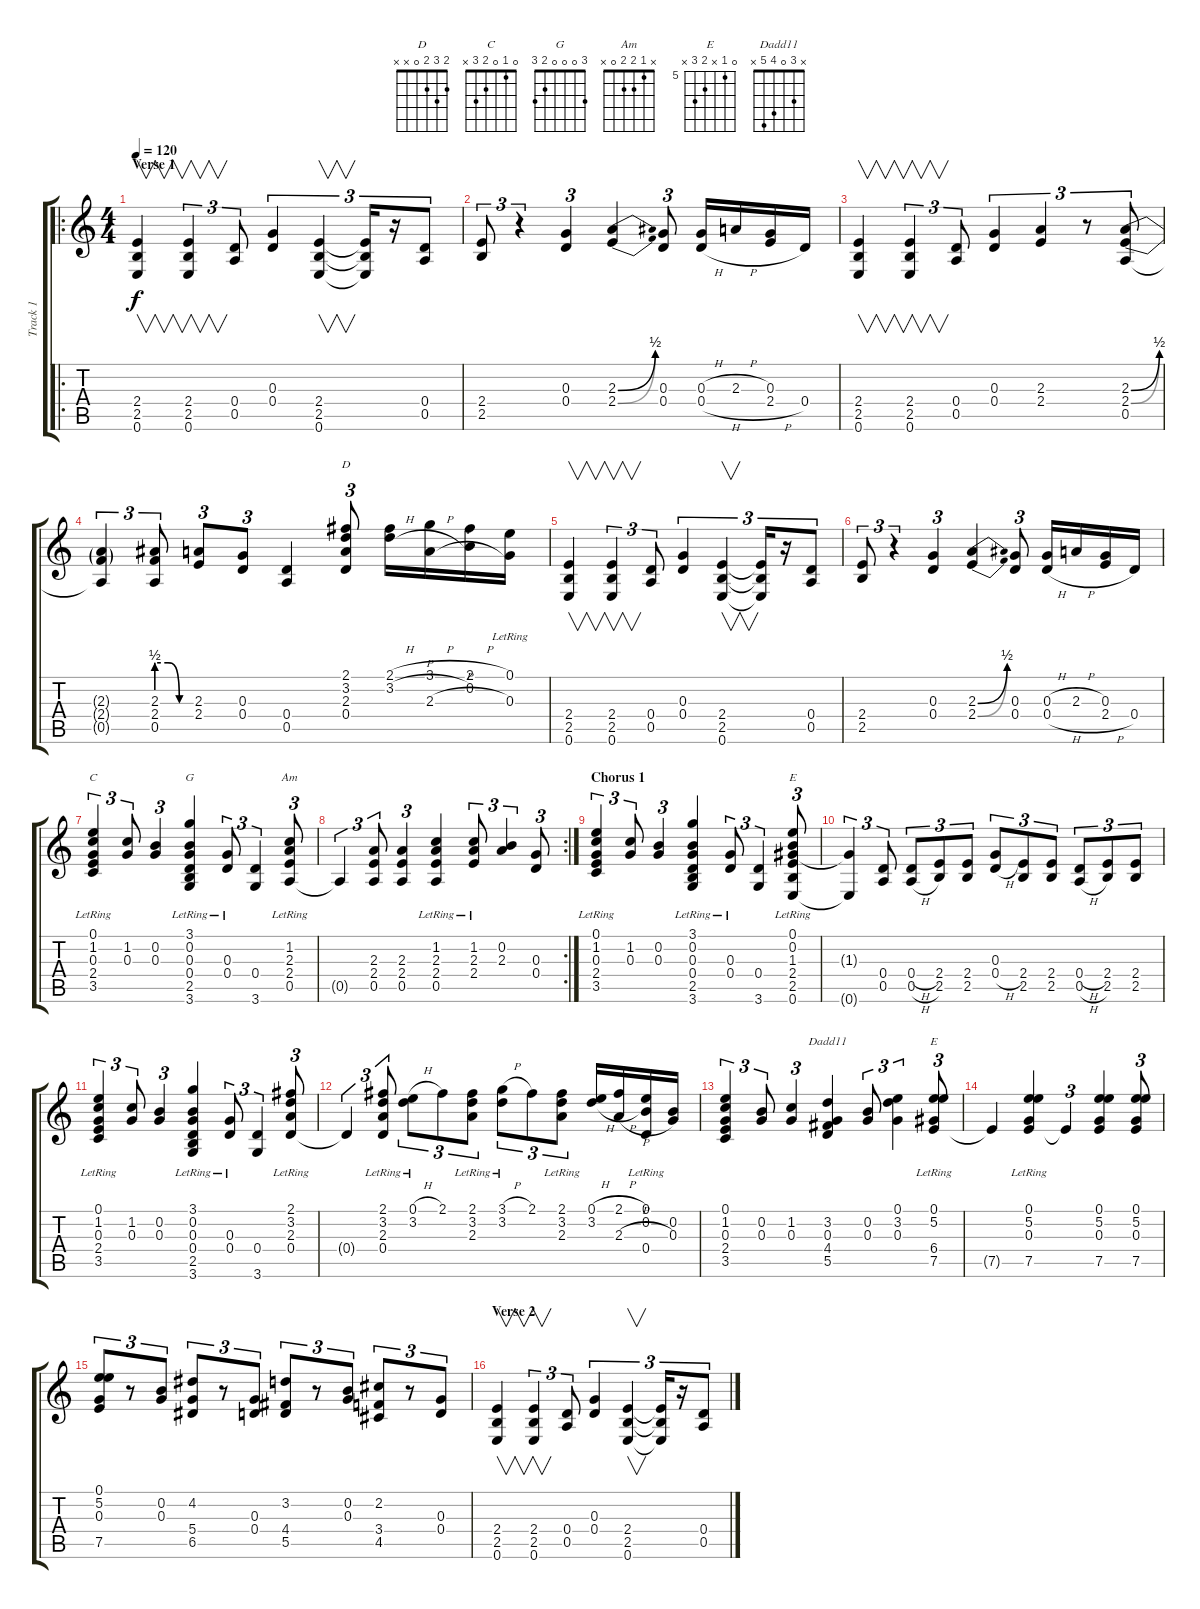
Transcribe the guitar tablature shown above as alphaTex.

\track ("Track 1" "Track 1") {instrument acousticguitarnylon}
\staff {score tabs}
\tuning (E4 B3 G3 D3 A2 E2) {hide}
\chord ("D" 2 3 2 0 x x)
\chord ("C" 0 1 0 2 3 x)
\chord ("G" 3 0 0 0 2 3)
\chord ("Am" x 1 2 2 0 x)
\chord ("E" 0 0 1 2 2 0)
\chord ("Dadd11" x 3 0 4 5 x)
\chord ("E" 0 5 x 6 7 x) {firstfret 5}
\ro
\ts (4 4)
\section ("" "Verse 1")
\tempo 120
\tempo 170
\tempo 120
\clef g2
\ks c
(2.4 2.5 0.6).4{v dy f instrument acousticguitarnylon} (2.4 2.5 0.6).4{v tu (3 2)} (0.4 0.5).8{tu (3 2)} (0.3 0.4).4{tu (3 2)} (2.4 2.5 0.6).4{v tu (3 2)} (2.4{t} 2.5{t} 0.6{t}).16{tu (3 2)} r.16{tu (3 2)} (0.4 0.5).8{tu (3 2)} |
(2.4 2.5).8{tu (3 2)} r.4{tu (3 2)} (0.3 0.4).4{tu (3 2)} (2.3{be (bend 0 0 60 2)} 2.4{be (bend 0 0 60 2)}).4 (0.3 0.4).8{tu (3 2)} (0.3{h} 0.4{h}).16 2.3{h}.16 (0.3 2.4{h}).16 0.4.16 |
(2.4 2.5 0.6).4{v} (2.4 2.5 0.6).4{v tu (3 2)} (0.4 0.5).8{tu (3 2)} (0.3 0.4).4{tu (3 2)} (2.3 2.4).4{tu (3 2)} r.8{tu (3 2)} (2.3{be (bend 0 0 60 2)} 2.4{be (bend 0 0 60 2)} 0.5).8{tu (3 2)} |
(2.3{t} 2.4{t} 0.5{t}).4{tu (3 2)} (2.3{be (custom 0 2 20 2 40 0 60 0)} 2.4{be (custom 0 2 20 2 40 0 60 0)} 0.5).8{tu (3 2)} (2.3 2.4).8{tu (3 2)} (0.3 0.4).8{tu (3 2)} (0.4 0.5).4 (2.1 3.2 2.3 0.4).8{tu (3 2) ch "D"} (2.1{h} 3.2{h}).16 (3.1{h} 2.3{h}).16 (2.1{h} 0.2).16 (0.1{lr} 0.3{lr}).16 |
(2.4 2.5 0.6).4{v} (2.4 2.5 0.6).4{v tu (3 2)} (0.4 0.5).8{tu (3 2)} (0.3 0.4).4{tu (3 2)} (2.4 2.5 0.6).4{v tu (3 2)} (2.4{t} 2.5{t} 0.6{t}).16{tu (3 2)} r.16{tu (3 2)} (0.4 0.5).8{tu (3 2)} |
(2.4 2.5).8{tu (3 2)} r.4{tu (3 2)} (0.3 0.4).4{tu (3 2)} (2.3{be (bend 0 0 60 2)} 2.4{be (bend 0 0 60 2)}).4 (0.3 0.4).8{tu (3 2)} (0.3{h} 0.4{h}).16 2.3{h}.16 (0.3 2.4{h}).16 0.4.16 |
(0.1{lr} 1.2 0.3 2.4{lr} 3.5{lr}).4{tu (3 2) ch "C"} (1.2 0.3).8{tu (3 2)} (0.2 0.3).4{tu (3 2)} (3.1{lr} 0.2{lr} 0.3 0.4 2.5{lr} 3.6{lr}).4{ch "G"} (0.3{lr} 0.4).8{tu (3 2)} (0.4 3.6).4{tu (3 2)} (1.2{lr} 2.3{lr} 2.4{lr} 0.5).8{tu (3 2) ch "Am"} |
\rc 2
0.5{t}.4{tu (3 2)} (2.3 2.4 0.5).8{tu (3 2)} (2.3 2.4 0.5).4{tu (3 2)} (1.2 2.3 2.4 0.5{lr}).4 (1.2 2.3 2.4{lr}).8{tu (3 2)} (0.2 2.3).4{tu (3 2)} (0.3 0.4).8{tu (3 2)} |
\section ("" "Chorus 1")
(0.1{lr} 1.2 0.3 2.4{lr} 3.5{lr}).4{tu (3 2)} (1.2 0.3).8{tu (3 2)} (0.2 0.3).4{tu (3 2)} (3.1{lr} 0.2{lr} 0.3 0.4 2.5{lr} 3.6{lr}).4 (0.3{lr} 0.4).8{tu (3 2)} (0.4 3.6).4{tu (3 2)} (0.1 0.2 1.3 2.4{lr} 2.5{lr} 0.6).8{tu (3 2) ch "E"} |
(1.3{t} 0.6{t}).4{tu (3 2)} (0.4 0.5).8{tu (3 2)} (0.4{h} 0.5{h}).8{tu (3 2)} (2.4 2.5).8{tu (3 2)} (2.4 2.5).8{tu (3 2)} (0.3 0.4{h}).8{tu (3 2)} (2.4 2.5).8{tu (3 2)} (2.4 2.5).8{tu (3 2)} (0.4{h} 0.5{h}).8{tu (3 2)} (2.4 2.5).8{tu (3 2)} (2.4 2.5).8{tu (3 2)} |
(0.1{lr} 1.2 0.3 2.4{lr} 3.5{lr}).4{tu (3 2)} (1.2 0.3).8{tu (3 2)} (0.2 0.3).4{tu (3 2)} (3.1{lr} 0.2{lr} 0.3 0.4 2.5{lr} 3.6{lr}).4 (0.3{lr} 0.4).8{tu (3 2)} (0.4 3.6).4{tu (3 2)} (2.1{lr} 3.2{lr} 2.3{lr} 0.4).8{tu (3 2)} |
0.4{t}.4{tu (3 2)} (2.1 3.2 2.3{lr} 0.4{lr}).8{tu (3 2)} (0.1{h} 3.2{lr}).8{tu (3 2)} 2.1.8{tu (3 2)} (2.1 3.2 2.3{lr}).8{tu (3 2)} (3.1{h} 3.2{lr}).8{tu (3 2)} 2.1.8{tu (3 2)} (2.1 3.2 2.3{lr}).8{tu (3 2)} (0.1{h} 3.2{h}).16 (2.1{h} 2.3{h}).16 (0.1 0.2 0.4{lr}).16 (0.2 0.3).16 |
(0.1 1.2 0.3 2.4 3.5).4{tu (3 2)} (0.2 0.3).8{tu (3 2)} (1.2 0.3).4{tu (3 2)} (3.2 0.3 4.4 5.5).4{ch "Dadd11"} (0.2 0.3).8{tu (3 2)} (0.1 3.2 0.3).4{tu (3 2)} (0.1{lr} 5.2{lr} 6.4{lr} 7.5).8{tu (3 2) ch "E"} |
7.5{t}.4 (0.1{lr} 5.2{lr} 0.3{lr} 7.5).4 7.5{t}.4{tu (3 2)} (0.1 5.2 0.3 7.5).4 (0.1 5.2 0.3 7.5).8{tu (3 2)} |
(0.1 5.2 0.3 7.5).8{tu (3 2)} r.8{tu (3 2)} (0.2 0.3).8{tu (3 2)} (4.2 5.4 6.5).8{tu (3 2)} r.8{tu (3 2)} (0.3 0.4).8{tu (3 2)} (3.2 4.4 5.5).8{tu (3 2)} r.8{tu (3 2)} (0.2 0.3).8{tu (3 2)} (2.2 3.4 4.5).8{tu (3 2)} r.8{tu (3 2)} (0.3 0.4).8{tu (3 2)} |
\section ("" "Verse 2")
(2.4 2.5 0.6).4{v} (2.4 2.5 0.6).4{v tu (3 2)} (0.4 0.5).8{tu (3 2)} (0.3 0.4).4{tu (3 2)} (2.4 2.5 0.6).4{v tu (3 2)} (2.4{t} 2.5{t} 0.6{t}).16{tu (3 2)} r.16{tu (3 2)} (0.4 0.5).8{tu (3 2)}
